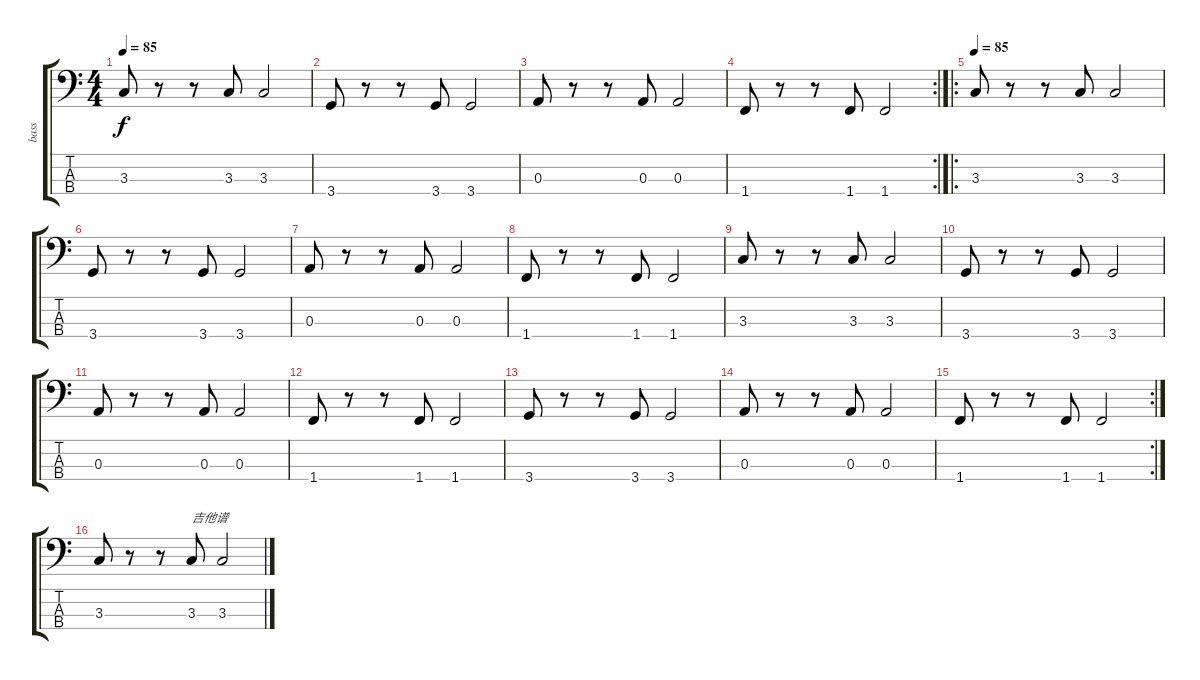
\track ("bass" "bass") {instrument electricbassfinger}
\staff {score tabs}
\tuning (G2 D2 A1 E1) {hide}
\ts (4 4)
\tempo 85
\clef f4
\ks c
3.3.8{dy f} r.8 r.8 3.3.8 3.3.2 |
3.4.8 r.8 r.8 3.4.8 3.4.2 |
0.3.8 r.8 r.8 0.3.8 0.3.2 |
\rc 2
1.4.8 r.8 r.8 1.4.8 1.4.2 |
\ro
\tempo 85
3.3.8 r.8 r.8 3.3.8 3.3.2 |
3.4.8 r.8 r.8 3.4.8 3.4.2 |
0.3.8 r.8 r.8 0.3.8 0.3.2 |
1.4.8 r.8 r.8 1.4.8 1.4.2 |
3.3.8 r.8 r.8 3.3.8 3.3.2 |
3.4.8 r.8 r.8 3.4.8 3.4.2 |
0.3.8 r.8 r.8 0.3.8 0.3.2 |
1.4.8 r.8 r.8 1.4.8 1.4.2 |
3.4.8 r.8 r.8 3.4.8 3.4.2 |
0.3.8 r.8 r.8 0.3.8 0.3.2 |
\rc 2
1.4.8 r.8 r.8 1.4.8 1.4.2 |
3.3.8 r.8 r.8 3.3.8{txt "吉他谱"} 3.3.2
